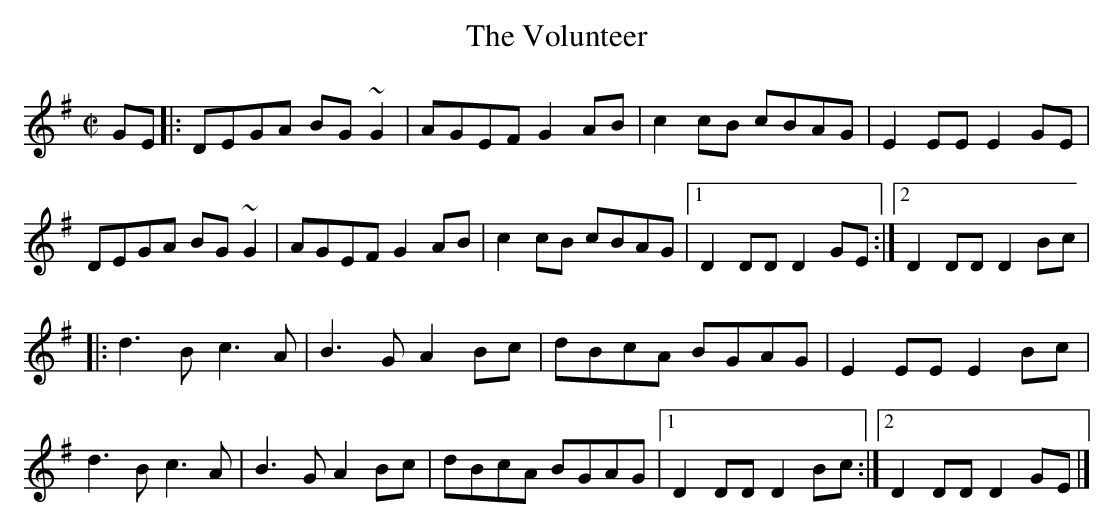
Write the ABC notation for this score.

X:1
T:Volunteer, The
M:C|
L:1/8
K:G
GE[|:DEGA BG~G2|AGEF G2AB|c2cB cBAG|E2EE E2GE|!
DEGA BG~G2|AGEF G2AB|c2cB cBAG|1D2DD D2GE:|2D2DD D2Bc|!
|:d3B c3A|B3G A2Bc|dBcA BGAG|E2EE E2Bc|!
d3B c3A|B3G A2Bc|dBcA BGAG|1D2DD D2Bc:|2D2DD D2GE|]!
